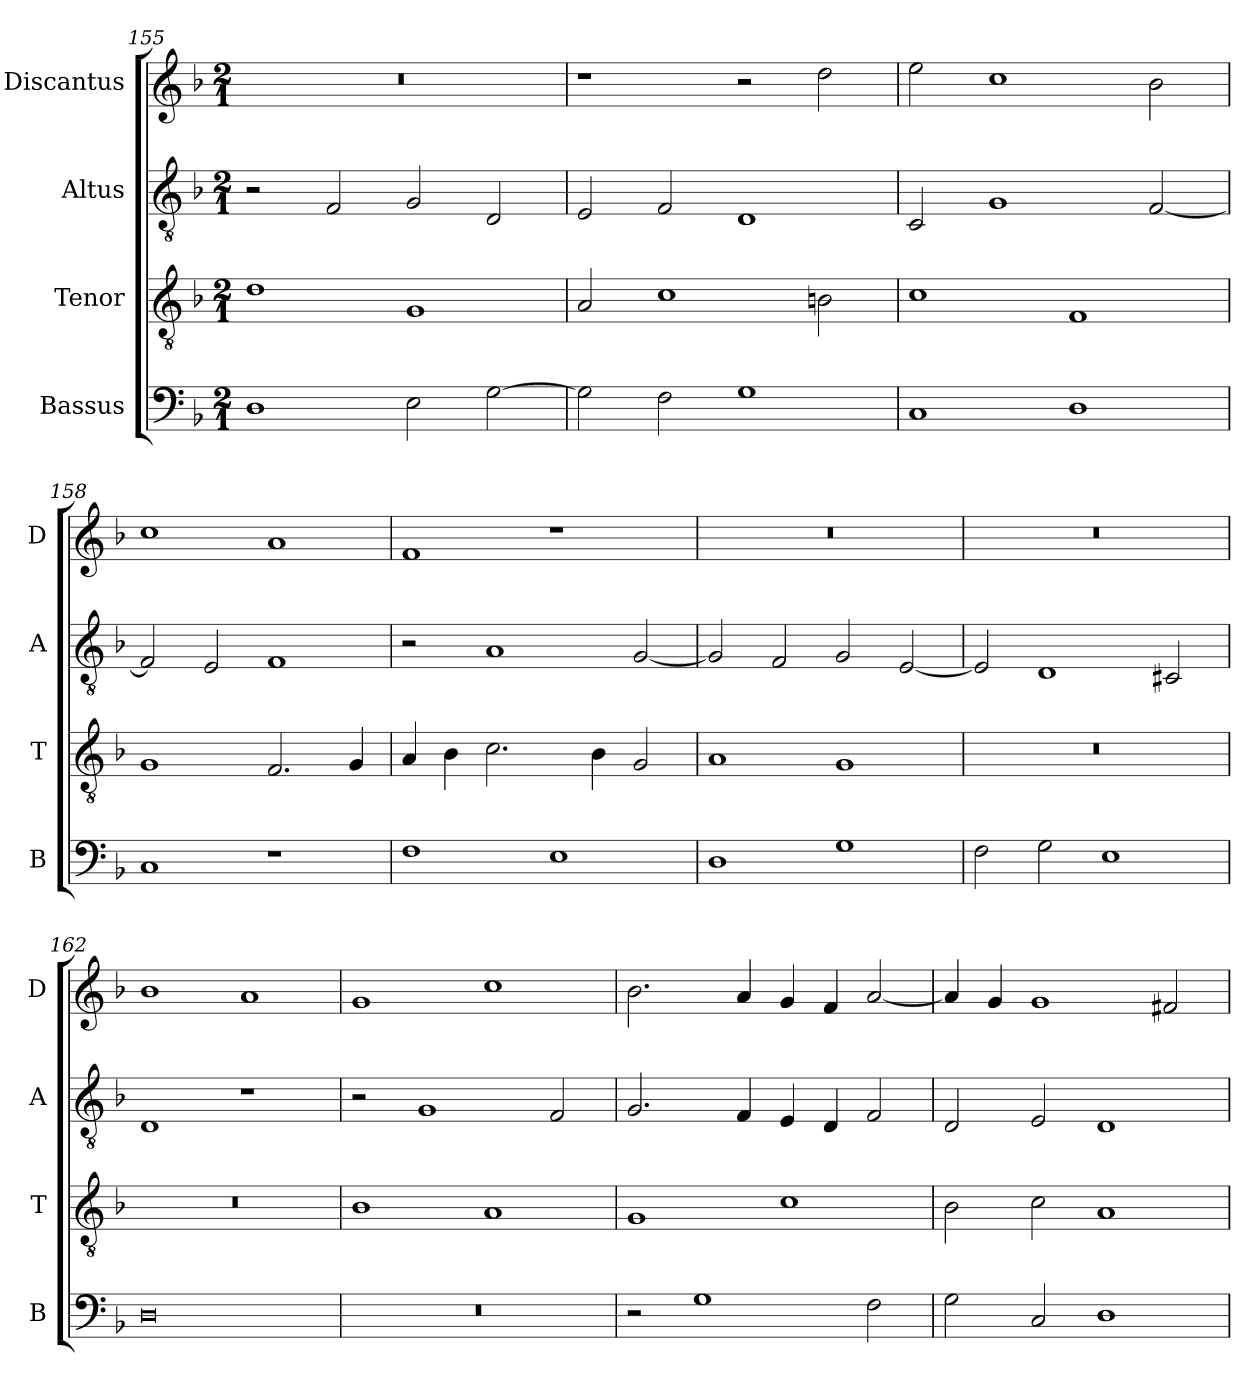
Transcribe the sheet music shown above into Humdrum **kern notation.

**kern	**kern	**kern	**kern
*part4	*part3	*part2	*part1
*staff4	*staff3	*staff2	*staff1
*I"Bassus	*I"Tenor	*I"Altus	*I"Discantus
*I'B	*I'T	*I'A	*I'D
*clefF4	*clefGv2	*clefGv2	*clefG2
*k[b-]	*k[b-]	*k[b-]	*k[b-]
*M2/1	*M2/1	*M2/1	*M2/1
=155	=155	=155	=155
1D	1d	2r	0r
.	.	2F/	.
2E\	1G	2G/	.
[2G\	.	2D/	.
=156	=156	=156	=156
2G\]	2A/	2E/	1r
2F\	1c	2F/	.
1G	.	1D	2r
.	2Bn\	.	2dd\
=157	=157	=157	=157
1C	1c	2C/	2ee\
.	.	1G	1cc
1D	1F	.	.
.	.	[2F/	2b-\
=158	=158	=158	=158
1C	1G	2F/]	1cc
.	.	2E/	.
1r	2.F/	1F	1a
.	4G/	.	.
=159	=159	=159	=159
1F	4A/	2r	1f
.	4B-\	.	.
.	2.c\	1A	.
1E	.	.	1r
.	4B-\	.	.
.	2G/	[2G/	.
=160	=160	=160	=160
1D	1A	2G/]	0r
.	.	2F/	.
1G	1G	2G/	.
.	.	[2E/	.
=161	=161	=161	=161
2F\	0r	2E/]	0r
2G\	.	1D	.
1E	.	.	.
.	.	2C#X/	.
=162	=162	=162	=162
0D	0r	1D	1b-
.	.	1r	1a
=163	=163	=163	=163
0r	1B-	2r	1g
.	.	1G	.
.	1A	.	1cc
.	.	2F/	.
=164	=164	=164	=164
2r	1G	2.G/	2.b-\
1G	.	.	.
.	.	4F/	4a/
.	1c	4E/	4g/
.	.	4D/	4f/
2F\	.	2F/	[2a/
=165	=165	=165	=165
2G\	2B-\	2D/	4a/]
.	.	.	4g/
2C/	2c\	2E/	1g
1D	1A	1D	.
.	.	.	2f#X/
=	=	=	=
*-	*-	*-	*-
